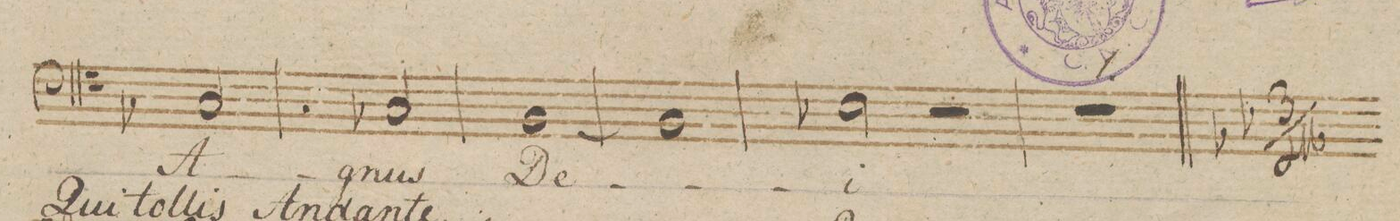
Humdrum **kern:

**kern	**text	**dynam
*I"Basso.	*	*
*clefF4	*	*
*k[b-]	*	*
*met(c)	*	*
*M4/4	*	*
[y1C	A-	.
=68	=68	=68
2C/]	.	.
2C-X/	-gnus	.
=69	=69	=69
[<1BB-	De-	.
=70	=70	=70
1BB-]	.	.
=71	=71	=71
2E-X\	-i	.
2r	.	.
=72	=72	=72
1r	.	.
=73||	=73||	=73||
*k[b-e-]	*	*
*M3/4	*	*
*-	*-	*-
